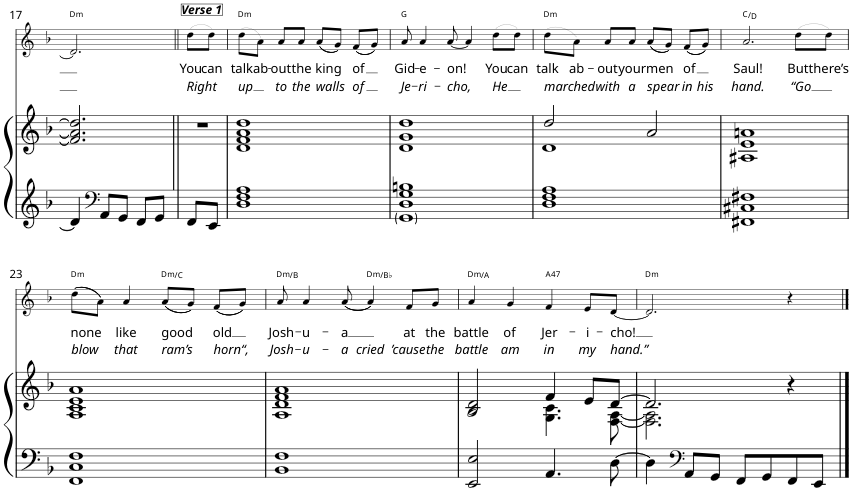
**kern	**kern	**kern	**text	**text	**harte
*part2	*part2	*part1	*part1	*part1	*part1
*staff3	*staff2	*staff1	*staff1	*staff1	*
*I"Piano	*	*I"Voice	*	*	*
*I'Pno	*	*	*	*	*
!!LO:PB:g=z
*clefG2	*clefG2	*clefG2	*	*	*
*k[b-]	*k[b-]	*k[b-]	*	*	*
*M4/4	*M4/4	*M4/4	*	*	*
=17	=17	=17	=17	=17	=17
!	!	!	!	!	!LO:H:kt=m
4d/]	2.f/] 2.a/] 2.dd/]	2.d/]	.	.	D:min
*clefF4	*	*	*	*	*
8AA/L	.	.	.	.	.
8GG/J	.	.	.	.	.
8FF/L	.	.	.	.	.
8GG/J	.	.	.	.	.
=18||	=18||	=18||	=18||	=18||	=18||
!	!	!LO:TX:a:Bi:t=Verse 1	!	!	!
!	!	!	!LO:LY:b	!LO:LY:b	!
8FF/L	1r	(8dd\L	You	Right	.
!	!	!	!LO:LY:b	!	!
8EE/J	.	8dd\J)	can	.	.
2.ryy	.	2.ryy	.	.	.
=19	=19	=19	=19	=19	=19
!	!	!	!LO:LY:b	!LO:LY:b	!LO:H:kt=m
1D 1F 1A	1d 1f 1a 1dd	(8dd\L	talk	up	D:min
!	!	!	!LO:LY:b	!	!
.	.	8a\J)	ab-	.	.
!	!	!	!LO:LY:b	!LO:LY:b	!
.	.	8a/L	-out	to	.
!	!	!	!LO:LY:b	!LO:LY:b	!
.	.	8a/J	the	the	.
!	!	!	!LO:LY:b	!LO:LY:b	!
.	.	((8a/L	king	walls	.
.	.	8g/J))	.	.	.
!	!	!	!LO:LY:b	!LO:LY:b	!
.	.	((8f/L	of	of	.
.	.	8g/J))	.	.	.
=20	=20	=20	=20	=20	=20
!	!	!	!LO:LY:b	!LO:LY:b	!
1GG 1D 1G 1Bn	1d 1g 1dd	8a/	Gid-	Je-	G:maj
!	!	!	!LO:LY:b	!LO:LY:b	!
.	.	4a/	-e-	-ri-	.
!	!	!	!LO:LY:b	!LO:LY:b	!
.	.	[8a/	-on!	-cho,	.
.	.	4a/]	.	.	.
!	!	!	!LO:LY:b	!LO:LY:b	!
.	.	(8dd\L	You	He	.
!	!	!	!LO:LY:b	!	!
.	.	8dd\J)	can	.	.
=21	=21	=21	=21	=21	=21
*	*^	*	*	*	*
!	!	!	!	!LO:LY:b	!LO:LY:b	!LO:H:kt=m
1D 1F 1A	2dd/	1d	(8dd\L	talk	marched	D:min
!	!	!	!	!LO:LY:b	!	!
.	.	.	8a\J)	ab-	.	.
!	!	!	!	!LO:LY:b	!LO:LY:b	!
.	.	.	8a/L	-out	with	.
!	!	!	!	!LO:LY:b	!LO:LY:b	!
.	.	.	8a/J	your	a	.
!	!	!	!	!LO:LY:b	!LO:LY:b	!
.	2a/	.	((8a/L	men	spear	.
.	.	.	8g/J))	.	.	.
!	!	!	!	!LO:LY:b	!LO:LY:b	!
.	.	.	((8f/L	of	in	.
!	!	!	!	!	!LO:LY:b	!
.	.	.	8g/J))	.	his	.
*	*v	*v	*	*	*	*
=22	=22	=22	=22	=22	=22
!	!	!	!LO:LY:b	!LO:LY:b	!
1FF#X 1C#X 1F#X	1A#X 1e 1an	2.a/	Saul!	hand.	C:maj/2
!	!	!	!LO:LY:b	!LO:LY:b	!
.	.	(8dd\L	But	“Go	.
!	!	!	!LO:LY:b	!	!
.	.	8dd\J)	there’s	.	.
!!LO:LB:g=z
=23	=23	=23	=23	=23	=23
!	!	!	!LO:LY:b	!LO:LY:b	!LO:H:kt=m
1FF 1C 1F	1A 1c 1e 1a	((8dd\L	none	blow	D:min
.	.	8a\J))	.	.	.
!	!	!	!LO:LY:b	!LO:LY:b	!
.	.	4a/	like	that	.
!	!	!	!LO:LY:b	!LO:LY:b	!LO:H:kt=m
.	.	((8a/L	good	ram’s	D:min/b7
.	.	8g/J))	.	.	.
!	!	!	!LO:LY:b	!LO:LY:b	!
.	.	((8f/L	old	horn“,	.
.	.	8g/J))	.	.	.
=24	=24	=24	=24	=24	=24
!	!	!	!LO:LY:b	!LO:LY:b	!LO:H:kt=m
1BB- 1F	1A 1d 1f 1a	8a/	Josh-	Josh-	D:min/6
!	!	!	!LO:LY:b	!LO:LY:b	!
.	.	4a/	-u-	-u-	.
!	!	!	!LO:LY:b	!LO:LY:b	!
.	.	((8a/	-a	-a	.
!	!	!	!	!LO:LY:b	!LO:H:kt=m
.	.	4a/))	.	cried	D:min/b6
!	!	!	!LO:LY:b	!LO:LY:b	!
.	.	8f/L	at	’cause	.
!	!	!	!LO:LY:b	!LO:LY:b	!
.	.	8g/J	the	the	.
=25	=25	=25	=25	=25	=25
*	*^	*	*	*	*
!	!	!	!	!LO:LY:b	!LO:LY:b	!LO:H:kt=m
2EE/ 2E/	2B-/ 2d/ 2g/	2ryy	4a/	battle	battle	D:min/5
!	!	!	!	!LO:LY:b	!LO:LY:b	!
.	.	.	4g/	of	am	.
!	!	!	!	!LO:LY:b	!LO:LY:b	!LO:H:kt=47
4.AA/	4f/	4.G\ 4.c\	4f/	Jer-	in	A:maj
!	!	!	!	!LO:LY:b	!LO:LY:b	!
.	8e/L	.	8e/L	-i-	my	.
!	!	!	!	!LO:LY:b	!LO:LY:b	!
[8D\	[8d/J	[8F\ [8A\	[8d/J	-cho!	hand.”	.
=26	=26	=26	=26	=26	=26	=26
!	!	!	!	!	!	!LO:H:kt=m
4D\]	2.d/]	2.F\] 2.A\]	2.d/]	.	.	D:min
*clefF4	*	*	*	*	*	*
8AA/L	.	.	.	.	.	.
8GG/J	.	.	.	.	.	.
8FF/L	.	.	.	.	.	.
8GG/	.	.	.	.	.	.
8FF/	4r	4ryy	4r	.	.	.
8EE/J	.	.	.	.	.	.
*	*v	*v	*	*	*	*
==	==	==	==	==	==
*-	*-	*-	*-	*-	*-
